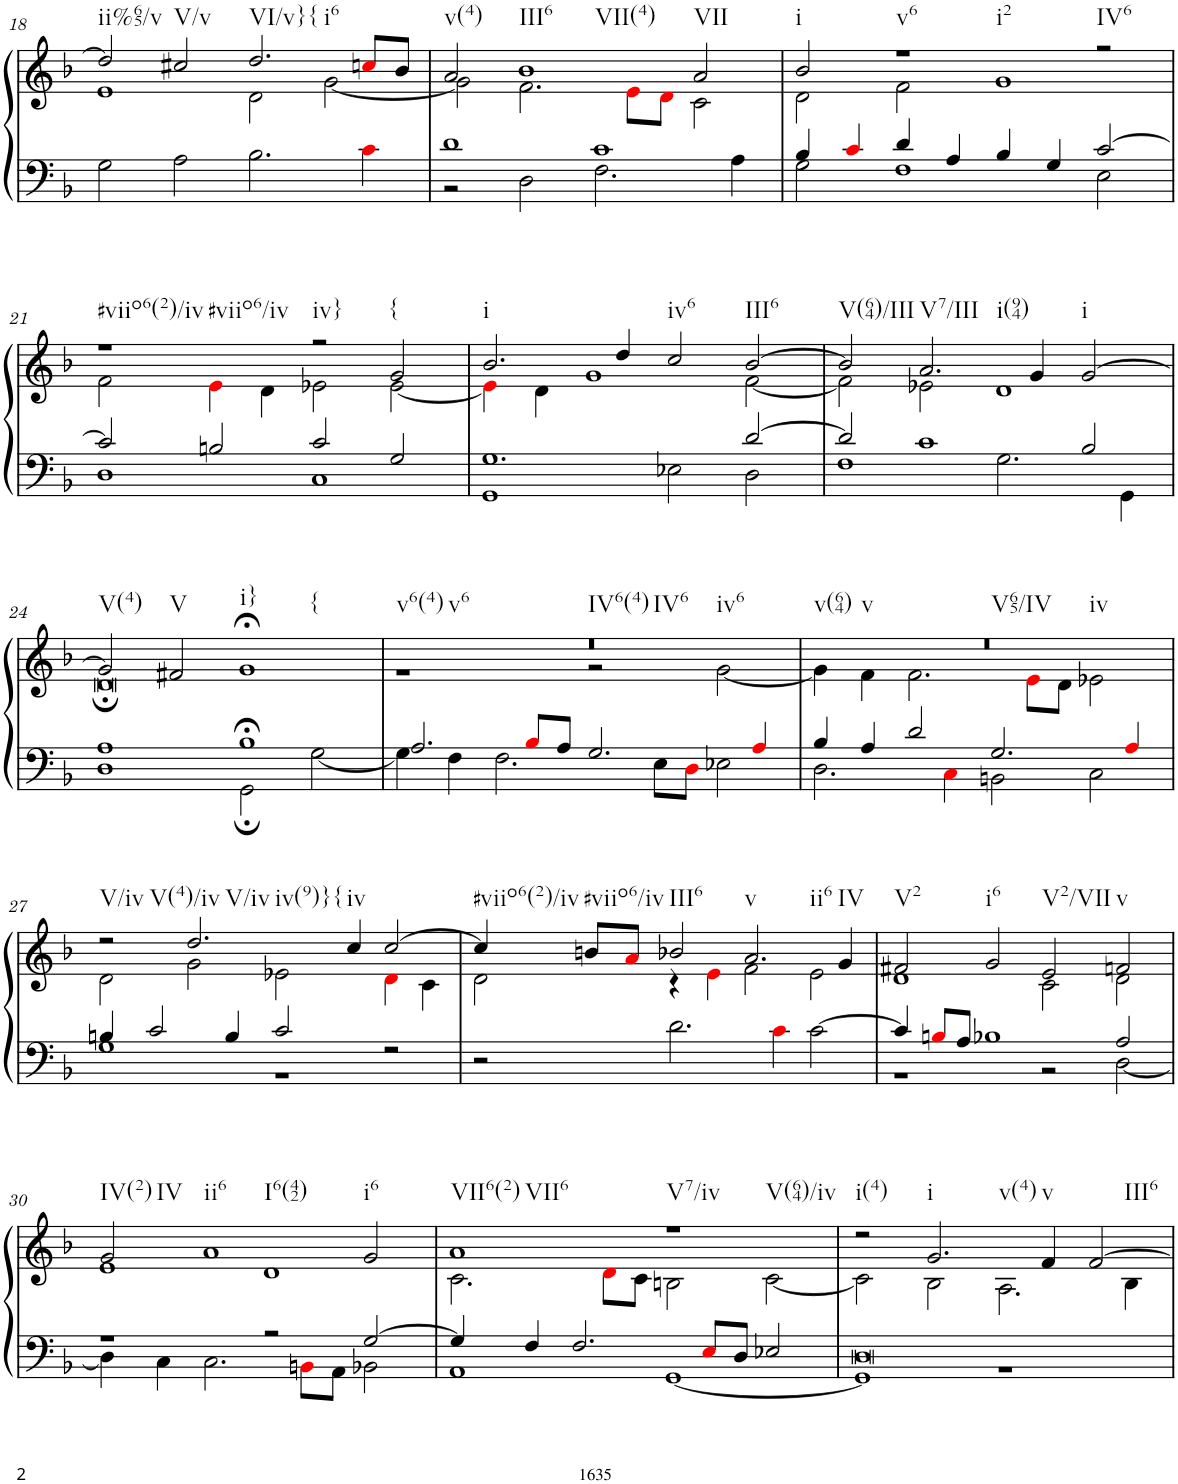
**kern	**kern
*part1	*part1
*staff2	*staff1
*I"Organ	*
*I'Org.	*
!!LO:PB:g=z
*clefF4	*clefG2
*k[b-]	*k[b-]
*M4/2	*M4/2
=18	=18
*	*^
!	!LO:TX:b:t=ii%65/v	!
2G\	2dd/]	1e
!	!LO:TX:b:t=V/v	!
2A\	2cc#X/	.
!	!LO:TX:b:t=VI/v}{	!
!	!LO:TX:b:t=i6	!
2.B-\	2.dd/	2d\
.	.	[2g\
4ci\	8ccni/L	.
.	8b-/J	.
=19	=19	=19
*^	*	*
!	!	!LO:TX:b:t=v(4)	!
1d	2r	2a/	2g\]
!	!	!LO:TX:b:t=III6	!
!	!	!LO:TX:b:t=VII(4)	!
.	2D\	1b-	2.f\
1c	2.F\	.	.
.	.	.	8ei\L
.	.	.	8di\J
!	!	!LO:TX:b:t=VII	!
.	.	2a/	2c\
.	4A\	.	.
=20	=20	=20	=20
!	!	!LO:TX:b:t=i	!
4B-/	2G\	2b-/	2d\
4ci/	.	.	.
!	!	!LO:TX:b:t=v6	!
!	!	!LO:TX:b:t=i2	!
4d/	1F	1r	2f\
4A/	.	.	.
4B-/	.	.	1g
4G/	.	.	.
!	!	!LO:TX:b:t=IV6	!
[2c/	2E\	2r	.
!!LO:LB:g=z	!!
=21	=21	=21	=21
!	!	!LO:TX:b:t=#viio6(2)/iv	!
!	!	!LO:TX:b:t=#viio6/iv	!
2c/]	1D	1r	2f\
2Bn/	.	.	4ei\
.	.	.	4d\
!	!	!LO:TX:b:t=iv}	!
2c/	1C	2r	2e-X\
!	!	!LO:TX:b:t={	!
2G/	.	2g/	[2e-\
=22	=22	=22	=22
!	!	!LO:TX:b:t=i	!
1.G	1GG	2.b-/	4e-i\]
.	.	.	4d\
.	.	.	1g
.	.	4dd/	.
!	!	!LO:TX:b:t=iv6	!
.	2E-X\	2cc/	.
!	!	!LO:TX:b:t=III6	!
[2d/	2D\	[2b-/	[2f\
=23	=23	=23	=23
!	!	!LO:TX:b:t=V(64)/III	!
2d/]	1F	2b-/]	2f\]
!	!	!LO:TX:b:t=V7/III	!
!	!	!LO:TX:b:t=i(94)	!
1c	.	2.a/	2e-X\
.	2.G\	.	1d
.	.	4g/	.
!	!	!LO:TX:b:t=i	!
2B-/	.	[2g/	.
.	4GG\	.	.
!!LO:LB:g=z	!!
=24	=24	=24	=24
!	!	!LO:TX:b:t=V(4)	!
1A	1D	2g/]	0d;
!	!	!LO:TX:b:t=V	!
.	.	2f#X/	.
!	!	!LO:TX:b:t=i}	!
!	!	!LO:TX:b:t={	!
1B-;<	2GG;\	1g;<	.
.	[2G\	.	.
=25	=25	=25	=25
!	!	!LO:TX:b:t=v6(4)	!
!	!	!LO:TX:b:t=v6	!
!	!	!LO:TX:b:t=IV6(4)	!
!	!	!LO:TX:b:t=IV6	!
!	!	!LO:TX:b:t=iv6	!
2.A/	4G\]	0r	1r
.	4F\	.	.
.	2.F\	.	.
8B-i/L	.	.	.
8A/J	.	.	.
2.G/	.	.	2r
.	8E\L	.	.
.	8Di\J	.	.
.	2E-X\	.	[2g\
4Ai/	.	.	.
=26	=26	=26	=26
!	!	!LO:TX:b:t=v(64)	!
!	!	!LO:TX:b:t=v	!
!	!	!LO:TX:b:t=V65/IV	!
!	!	!LO:TX:b:t=iv	!
4B-/	2.D\	0r	4g\]
4A/	.	.	4f\
2d/	.	.	2.f\
.	4Ci\	.	.
2.G/	2BBn\	.	.
.	.	.	8ei\L
.	.	.	8d\J
.	2C\	.	2e-X\
4Ai/	.	.	.
!!LO:LB:g=z	!!
=27	=27	=27	=27
!	!	!LO:TX:b:t=V/iv	!
!	!	!LO:TX:b:t=V(4)/iv	!
4Bn/	1G	2r	2d\
2c/	.	.	.
!	!	!LO:TX:b:t=V/iv	!
!	!	!LO:TX:b:t=iv(9)}{	!
.	.	2.dd/	2g\
4B/	.	.	.
2c/	1r	.	2e-X\
!	!	!LO:TX:b:t=iv	!
.	.	4cc/	.
2r	.	[2cc/	4di\
.	.	.	4c\
*v	*v	*	*
=28	=28	=28
!	!LO:TX:b:t=#viio6(2)/iv	!
2r	4cc/]	2d\
!	!LO:TX:b:t=#viio6/iv	!
.	8bn/L	.
.	8ai/J	.
!	!LO:TX:b:t=III6	!
2.d\	2b-X/	4r
.	.	4ei\
!	!LO:TX:b:t=v	!
!	!LO:TX:b:t=ii6	!
.	2.a/	2f\
4ci\	.	.
[2c\	.	2e\
!	!LO:TX:b:t=IV	!
.	4g/	.
=29	=29	=29
*^	*	*
!	!	!LO:TX:b:t=V2	!
4c/]	1r	2f#X/	1d
8Bni/L	.	.	.
8A/J	.	.	.
!	!	!LO:TX:b:t=i6	!
1B-X	.	2g/	.
!	!	!LO:TX:b:t=V2/VII	!
.	2r	2e/	2c\
!	!	!LO:TX:b:t=v	!
2A/	[2D\	2fn/	2d\
!!LO:LB:g=z	!!
=30	=30	=30	=30
!	!	!LO:TX:b:t=IV(2)	!
!	!	!LO:TX:b:t=IV	!
1r	4D\]	2g/	1e
.	4C\	.	.
!	!	!LO:TX:b:t=ii6	!
!	!	!LO:TX:b:t=I6(42)	!
.	2.C\	1a	.
2r	.	.	1d
.	8BBni\L	.	.
.	8AA\J	.	.
!	!	!LO:TX:b:t=i6	!
[2G/	2BB-X\	2g/	.
=31	=31	=31	=31
!	!	!LO:TX:b:t=VII6(2)	!
!	!	!LO:TX:b:t=VII6	!
4G/]	1AA	1a	2.c\
4F/	.	.	.
2.F/	.	.	.
.	.	.	8di\L
.	.	.	8c\J
!	!	!LO:TX:b:t=V7/iv	!
!	!	!LO:TX:b:t=V(64)/iv	!
.	[1GG	1r	2Bn\
8Ei/L	.	.	.
8D/J	.	.	.
2E-X/	.	.	[2c\
=32	=32	=32	=32
!	!	!LO:TX:b:t=i(4)	!
0D	1GG]	2r	2c\]
!	!	!LO:TX:b:t=i	!
!	!	!LO:TX:b:t=v(4)	!
.	.	2.g/	2B-\
.	1r	.	2.A\
!	!	!LO:TX:b:t=v	!
.	.	4f/	.
!	!	!LO:TX:b:t=III6	!
.	.	[2f/	.
.	.	.	4B-\
*v	*v	*	*
*	*v	*v
=	=
*-	*-
